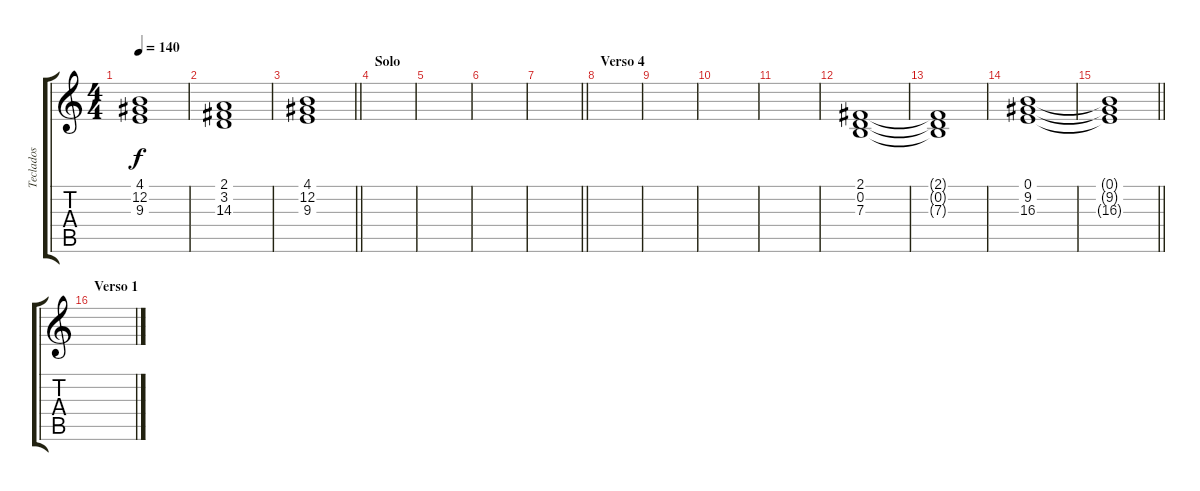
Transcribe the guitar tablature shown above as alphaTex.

\track ("Teclados" "Teclados") {instrument rockorgan}
\staff {score tabs}
\tuning (E4 B3 G3 D3 A2 E2) {hide}
\ts (4 4)
\tempo 140
\clef g2
\ks c
(4.1 12.2 9.3).1{dy f} |
(2.1 3.2 14.3).1 |
\barLineRight lightlight
(4.1 12.2 9.3).1 |
\section ("" "Solo")
|
|
|
\barLineRight lightlight
|
\section ("" "Verso 4")
|
|
|
|
(2.1 0.2 7.3).1 |
(2.1{t} 0.2{t} 7.3{t}).1 |
(0.1 9.2 16.3).1 |
\barLineRight lightlight
(0.1{t} 9.2{t} 16.3{t}).1 |
\section ("" "Verso 1")
